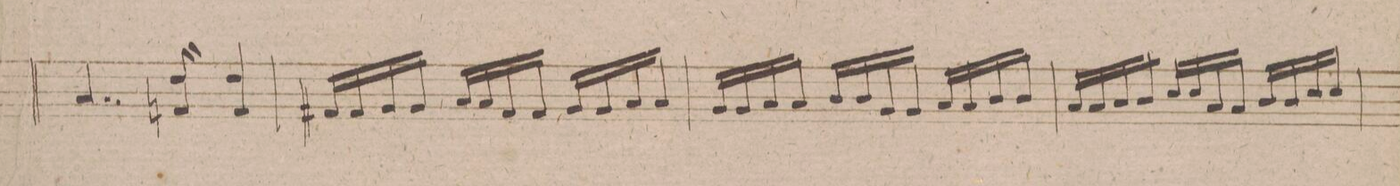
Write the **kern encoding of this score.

**kern	**dynam
*I"Violino 2do	*
*clefG2	*
*k[f#]	*
*M3/4	*
4..a/	.
16dd/ 16fn/	.
4dd/ 4f/	.
=74	=74
16f#X/LL	.
16f#/	.
16g/	.
16g/JJ	.
16a/LL	.
16a/	.
16f#/	.
16f#/JJ	.
16g/LL	.
16g/	.
16a/	.
16a/JJ	.
=75	=75
16g/LL	.
16g/	.
16a/	.
16a/JJ	.
16b\LL	.
16b\	.
16g/	.
16g/JJ	.
16a/LL	.
16a/	.
16b\	.
16b\JJ	.
=76	=76
16a/LL	.
16a/	.
16b\	.
16b\JJ	.
16ccLL/	.
16cc\	.
16a/	.
16a/JJ	.
16bLL/	.
16b\	.
16cc\	.
16cc\JJ	.
=77	=77
*-	*-
